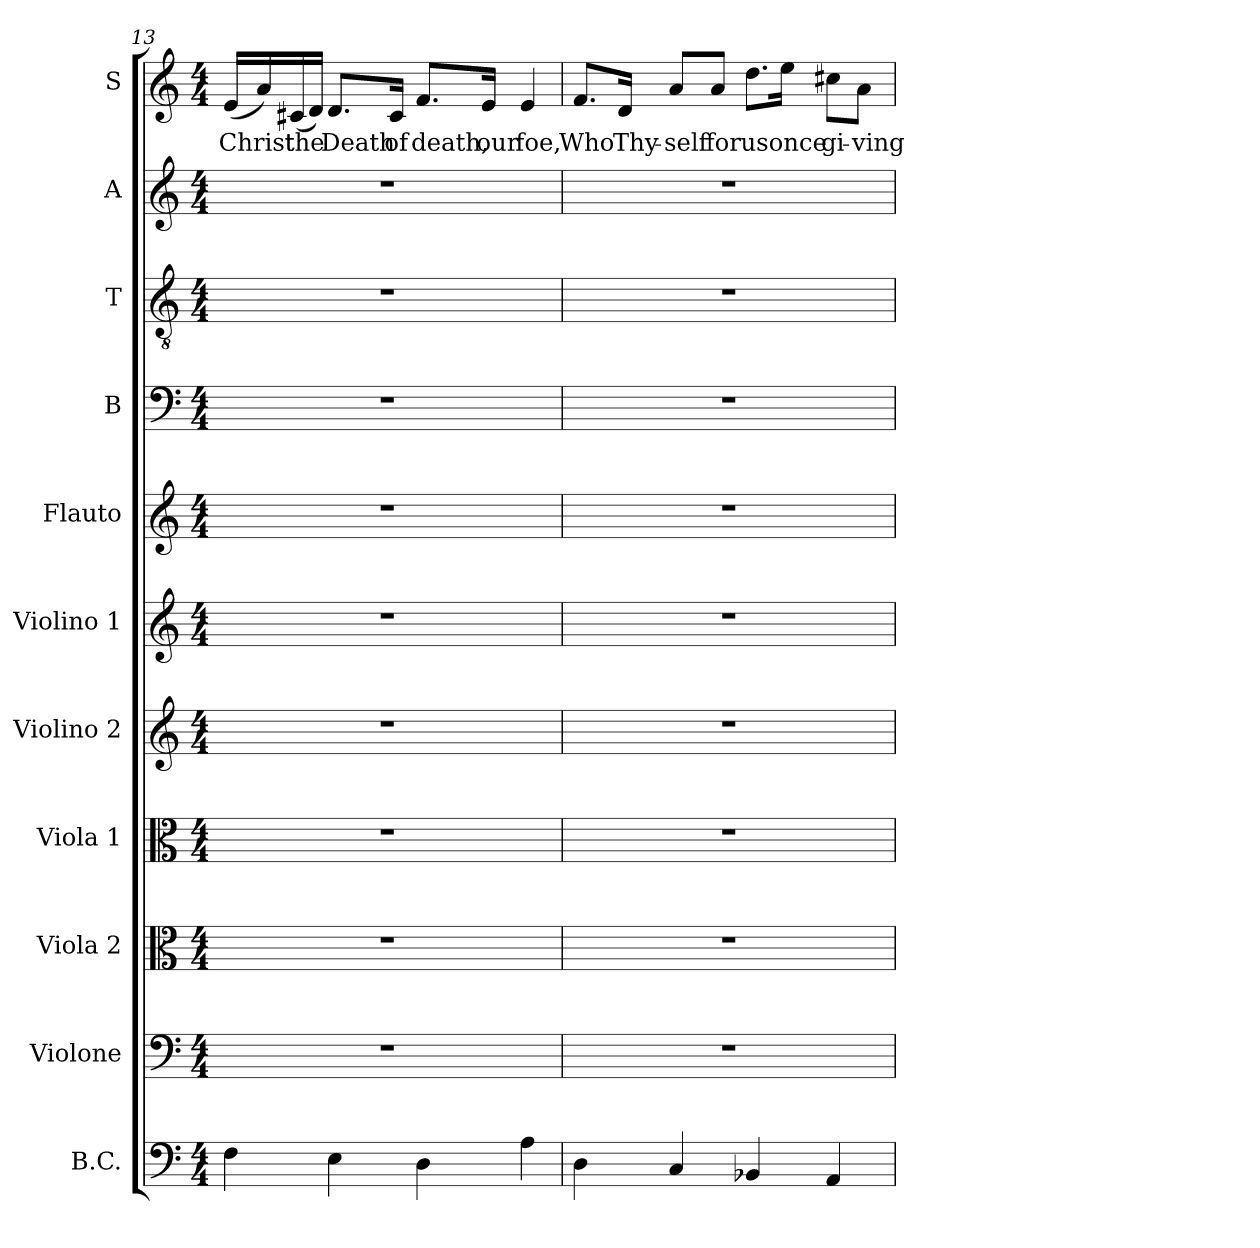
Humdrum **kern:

**kern	**kern	**kern	**kern	**kern	**kern	**kern	**kern	**kern	**kern	**kern	**text
*part11	*part10	*part9	*part8	*part7	*part6	*part5	*part4	*part3	*part2	*part1	*part1
*staff11	*staff10	*staff9	*staff8	*staff7	*staff6	*staff5	*staff4	*staff3	*staff2	*staff1	*staff1
*I"B.C.	*I"Violone	*I"Viola 2	*I"Viola 1	*I"Violino 2	*I"Violino 1	*I"Flauto	*I"B	*I"T	*I"A	*I"S	*
*I'B.C.	*I'Vne.	*I'Va2	*I'Va1	*I'Vn2	*I'Vn1	*I'Fl.	*I'B	*I'T	*I'A	*I'S	*
*clefF4	*clefF4	*clefC3	*clefC3	*clefG2	*clefG2	*clefG2	*clefF4	*clefGv2	*clefG2	*clefG2	*
*	*	*	*	*	*	*	*	*ITrd7c12	*	*	*
*k[]	*k[]	*k[]	*k[]	*k[]	*k[]	*k[]	*k[]	*k[]	*k[]	*k[]	*
*C:	*C:	*C:	*C:	*C:	*C:	*C:	*C:	*C:	*C:	*C:	*
*M4/4	*M4/4	*M4/4	*M4/4	*M4/4	*M4/4	*M4/4	*M4/4	*M4/4	*M4/4	*M4/4	*
=13	=13	=13	=13	=13	=13	=13	=13	=13	=13	=13	=13
!	!	!	!	!	!	!	!	!	!	!	!LO:LY:b:color=#000000
4Fi\	1r	1r	1r	1r	1r	1r	1r	1r	1r	(16ei/LL	Christ
.	.	.	.	.	.	.	.	.	.	16ai/)	.
!	!	!	!	!	!	!	!	!	!	!	!LO:LY:b:color=#000000
.	.	.	.	.	.	.	.	.	.	(16c#Xi/	the
.	.	.	.	.	.	.	.	.	.	16di/JJ)	.
!	!	!	!	!	!	!	!	!	!	!	!LO:LY:b:color=#000000
4Ei\	.	.	.	.	.	.	.	.	.	8.di/L	Death
!	!	!	!	!	!	!	!	!	!	!	!LO:LY:b:color=#000000
.	.	.	.	.	.	.	.	.	.	16c#i/Jk	of
!	!	!	!	!	!	!	!	!	!	!	!LO:LY:b:color=#000000
4Di\	.	.	.	.	.	.	.	.	.	8.fi/L	death,
!	!	!	!	!	!	!	!	!	!	!	!LO:LY:b:color=#000000
.	.	.	.	.	.	.	.	.	.	16ei/Jk	our
!	!	!	!	!	!	!	!	!	!	!	!LO:LY:b:color=#000000
4Ai\	.	.	.	.	.	.	.	.	.	4ei/	foe,
=14	=14	=14	=14	=14	=14	=14	=14	=14	=14	=14	=14
!	!	!	!	!	!	!	!	!	!	!	!LO:LY:b:color=#000000
4Di\	1r	1r	1r	1r	1r	1r	1r	1r	1r	8.fi/L	Who
!	!	!	!	!	!	!	!	!	!	!	!LO:LY:b:color=#000000
.	.	.	.	.	.	.	.	.	.	16di/Jk	Thy-
!	!	!	!	!	!	!	!	!	!	!	!LO:LY:b:color=#000000
4Ci/	.	.	.	.	.	.	.	.	.	8ai/L	-self
!	!	!	!	!	!	!	!	!	!	!	!LO:LY:b:color=#000000
.	.	.	.	.	.	.	.	.	.	8ai/J	for
!	!	!	!	!	!	!	!	!	!	!	!LO:LY:b:color=#000000
4BB-Xi/	.	.	.	.	.	.	.	.	.	8.ddi\L	us
!	!	!	!	!	!	!	!	!	!	!	!LO:LY:b:color=#000000
.	.	.	.	.	.	.	.	.	.	16eei\Jk	once
!	!	!	!	!	!	!	!	!	!	!	!LO:LY:b:color=#000000
4AAi/	.	.	.	.	.	.	.	.	.	8cc#Xi\L	gi-
!	!	!	!	!	!	!	!	!	!	!	!LO:LY:b:color=#000000
.	.	.	.	.	.	.	.	.	.	8ai\J	-ving
=	=	=	=	=	=	=	=	=	=	=	=
*-	*-	*-	*-	*-	*-	*-	*-	*-	*-	*-	*-
